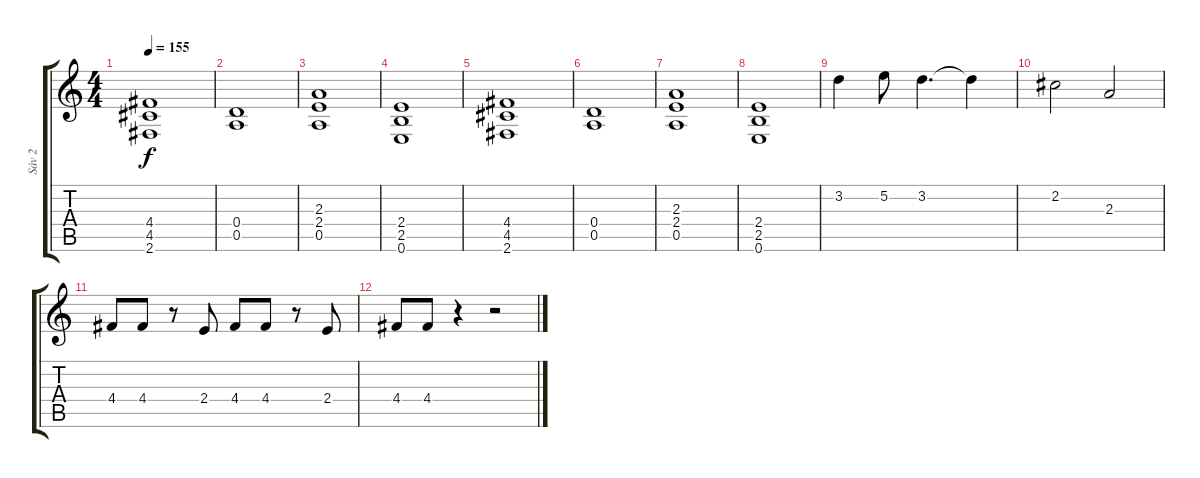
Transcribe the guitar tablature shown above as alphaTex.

\track ("Sáv 2" "Sáv 2") {instrument overdrivenguitar}
\staff {score tabs}
\tuning (E4 B3 G3 D3 A2 E2) {hide}
\ts (4 4)
\tempo 155
\clef g2
\ks c
(4.4 4.5 2.6).1{dy f} |
(0.4 0.5).1 |
(2.3 2.4 0.5).1 |
(2.4 2.5 0.6).1 |
(4.4 4.5 2.6).1 |
(0.4 0.5).1 |
(2.3 2.4 0.5).1 |
(2.4 2.5 0.6).1 |
3.2.4 5.2.8 3.2.4{d} 3.2{t}.4 |
2.2.2 2.3.2 |
4.4.8 4.4.8 r.8 2.4.8 4.4.8 4.4.8 r.8 2.4.8 |
4.4.8 4.4.8 r.4 r.2
